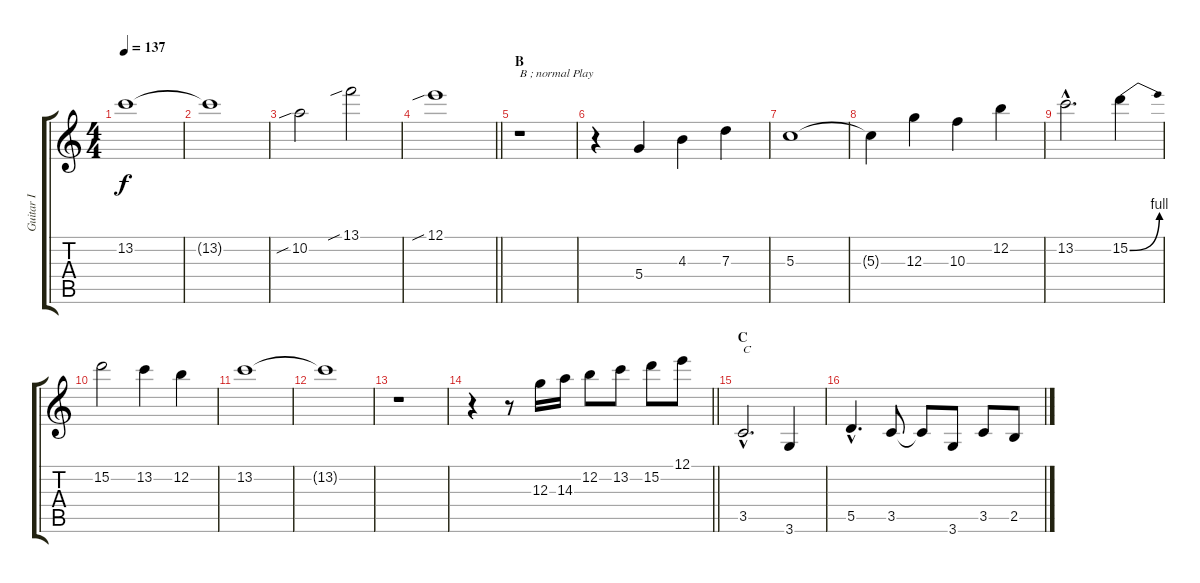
\track ("Guitar I" "Guitar I") {instrument overdrivenguitar}
\staff {score tabs}
\tuning (E4 B3 G3 D3 A2 E2) {hide}
\ts (4 4)
\tempo 137
\clef g2
\ks c
13.2.1{dy f} |
13.2{t}.1 |
10.2{sib}.2 13.1{sib}.2 |
\barLineRight lightlight
12.1{sib}.1 |
\section ("" "B")
r.1{txt "B ; normal Play"} |
r.4 5.4.4 4.3.4 7.3.4 |
5.3.1 |
5.3{t}.4 12.3.4 10.3.4 12.2.4 |
13.2{hac}.2{d} 15.2{be (bend 0 0 60 4)}.4 |
15.2.2 13.2.4 12.2.4 |
13.2.1 |
13.2{t}.1 |
r.1 |
\barLineRight lightlight
r.4 r.8 12.3.16 14.3.16 12.2.8 13.2.8 15.2.8 12.1.8 |
\section ("" "C")
3.5{hac}.2{d txt "C"} 3.6.4 |
5.5{hac}.4{d} 3.5.8 3.5{t}.8 3.6.8 3.5.8 2.5.8
